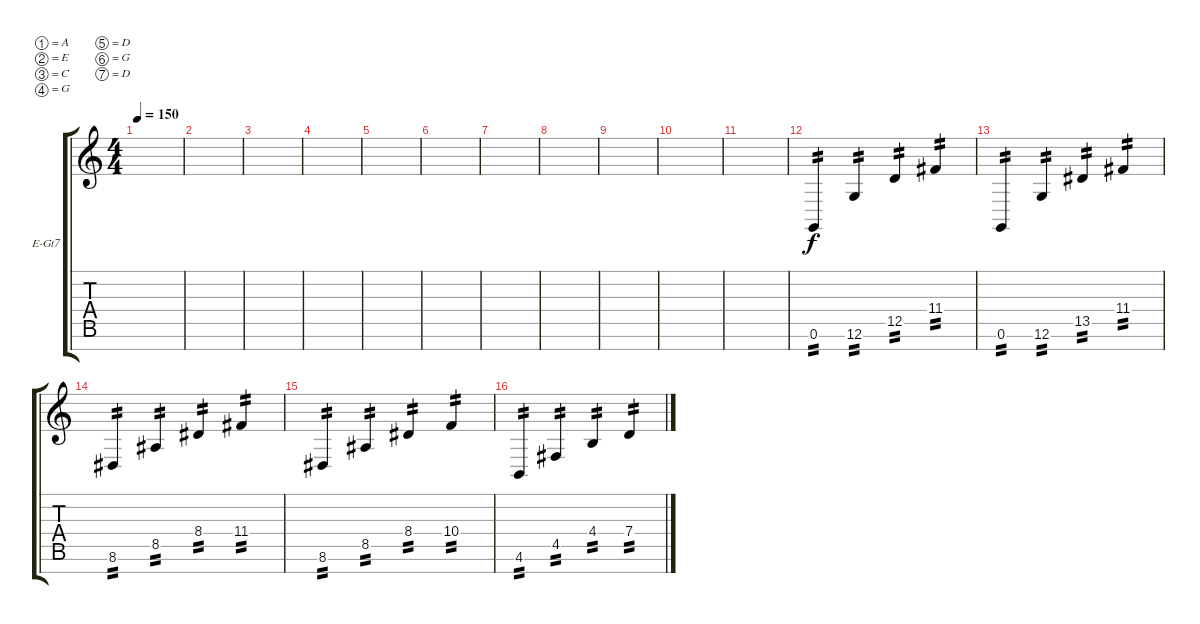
\defaultSystemsLayout 4
\bracketExtendMode groupsimilarinstruments
\firstSystemTrackNameOrientation horizontal
\otherSystemsTrackNameOrientation horizontal
\track ("Solo C" "E-Gt7") {instrument distortionguitar}
\staff {score tabs}
\tuning (A3 E3 C3 G2 D2 G1 D1)
\ts (4 4)
\tempo 150
\clef g2
\ks c
|
|
|
|
|
|
|
|
|
|
|
0.6.4{tp 2} 12.6.4{tp 2} 12.5.4{tp 2} 11.4.4{tp 2} |
0.6.4{tp 2} 12.6.4{tp 2} 13.5.4{tp 2} 11.4.4{tp 2} |
8.6.4{tp 2} 8.5.4{tp 2} 8.4.4{tp 2} 11.4.4{tp 2} |
8.6.4{tp 2} 8.5.4{tp 2} 8.4.4{tp 2} 10.4.4{tp 2} |
4.6.4{tp 2} 4.5.4{tp 2} 4.4.4{tp 2} 7.4.4{tp 2}
